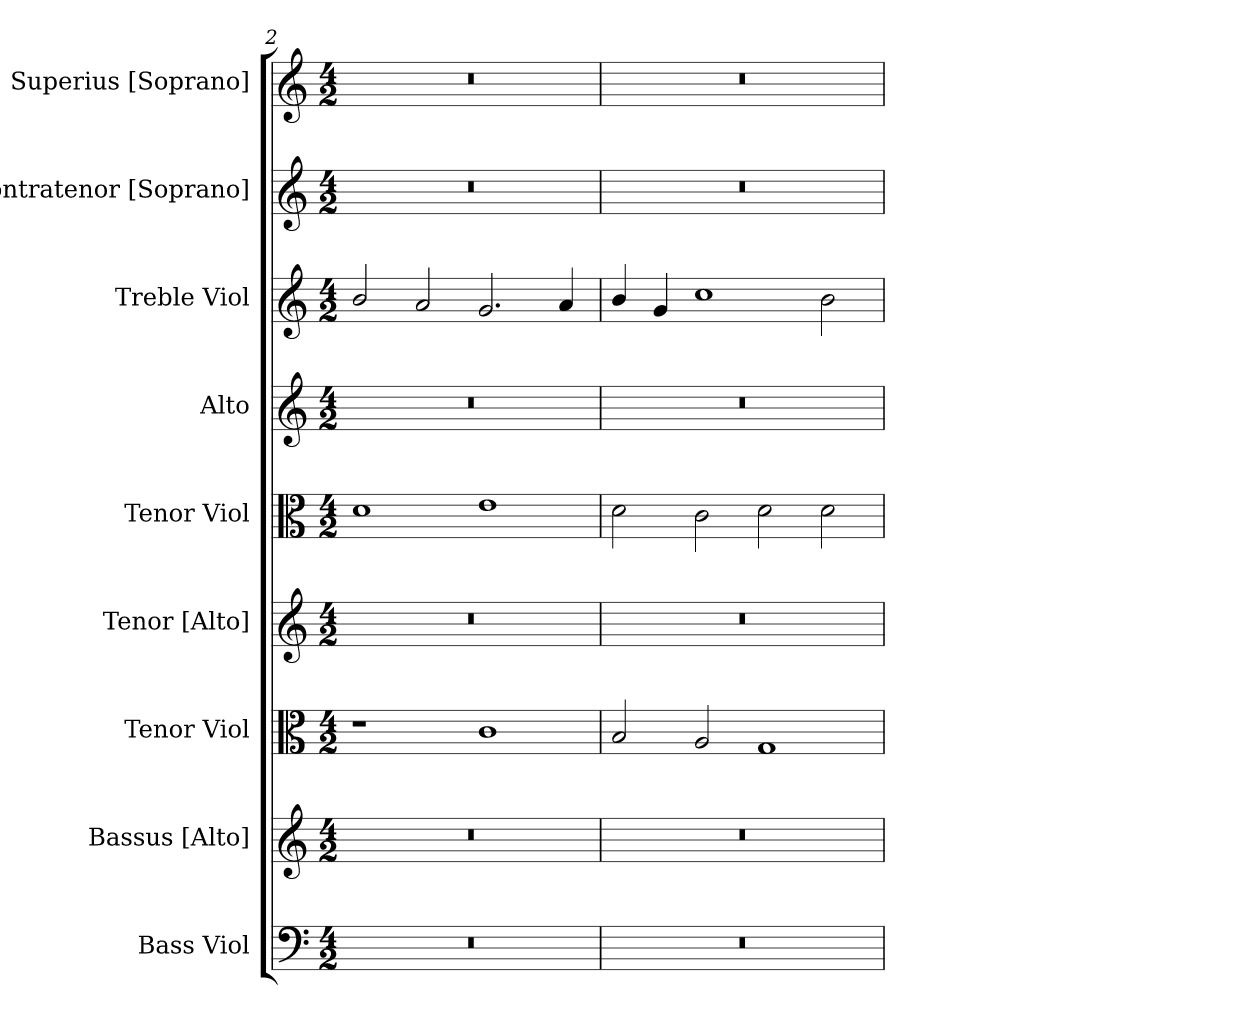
**kern	**kern	**kern	**kern	**kern	**kern	**kern	**kern	**kern
*part9	*part8	*part7	*part6	*part5	*part4	*part3	*part2	*part1
*staff9	*staff8	*staff7	*staff6	*staff5	*staff4	*staff3	*staff2	*staff1
*I"Bass Viol	*I"Bassus [Alto]	*I"Tenor Viol	*I"Tenor [Alto]	*I"Tenor Viol	*I"Alto	*I"Treble Viol	*I"Contratenor [Soprano]	*I"Superius [Soprano]
*I'B.V.	*I'Alto	*I'T.V.	*I'Alto	*I'T.V.	*I'A.	*I'Tr. V.	*I'Soprano	*I'Soprano
*clefF4	*clefG2	*clefC3	*clefG2	*clefC3	*clefG2	*clefG2	*clefG2	*clefG2
*k[]	*k[]	*k[]	*k[]	*k[]	*k[]	*k[]	*k[]	*k[]
*C:	*C:	*C:	*C:	*C:	*C:	*C:	*C:	*C:
*M4/2	*M4/2	*M4/2	*M4/2	*M4/2	*M4/2	*M4/2	*M4/2	*M4/2
=2	=2	=2	=2	=2	=2	=2	=2	=2
!LO:N:vis=1	!LO:N:vis=1	!	!LO:N:vis=1	!	!LO:N:vis=1	!	!LO:N:vis=1	!LO:N:vis=1
0r	0r	1r	0r	1di	0r	2bi/	0r	0r
.	.	.	.	.	.	2ai/	.	.
.	.	1ci	.	1ei	.	2.gi/	.	.
.	.	.	.	.	.	4ai/	.	.
=3	=3	=3	=3	=3	=3	=3	=3	=3
!LO:N:vis=1	!LO:N:vis=1	!	!LO:N:vis=1	!	!LO:N:vis=1	!	!LO:N:vis=1	!LO:N:vis=1
0r	0r	2Bi/	0r	2di\	0r	4bi/	0r	0r
.	.	.	.	.	.	4gi/	.	.
.	.	2Ai/	.	2ci\	.	1cci	.	.
.	.	1Gi	.	2di\	.	.	.	.
.	.	.	.	2di\	.	2bi\	.	.
=	=	=	=	=	=	=	=	=
*-	*-	*-	*-	*-	*-	*-	*-	*-
